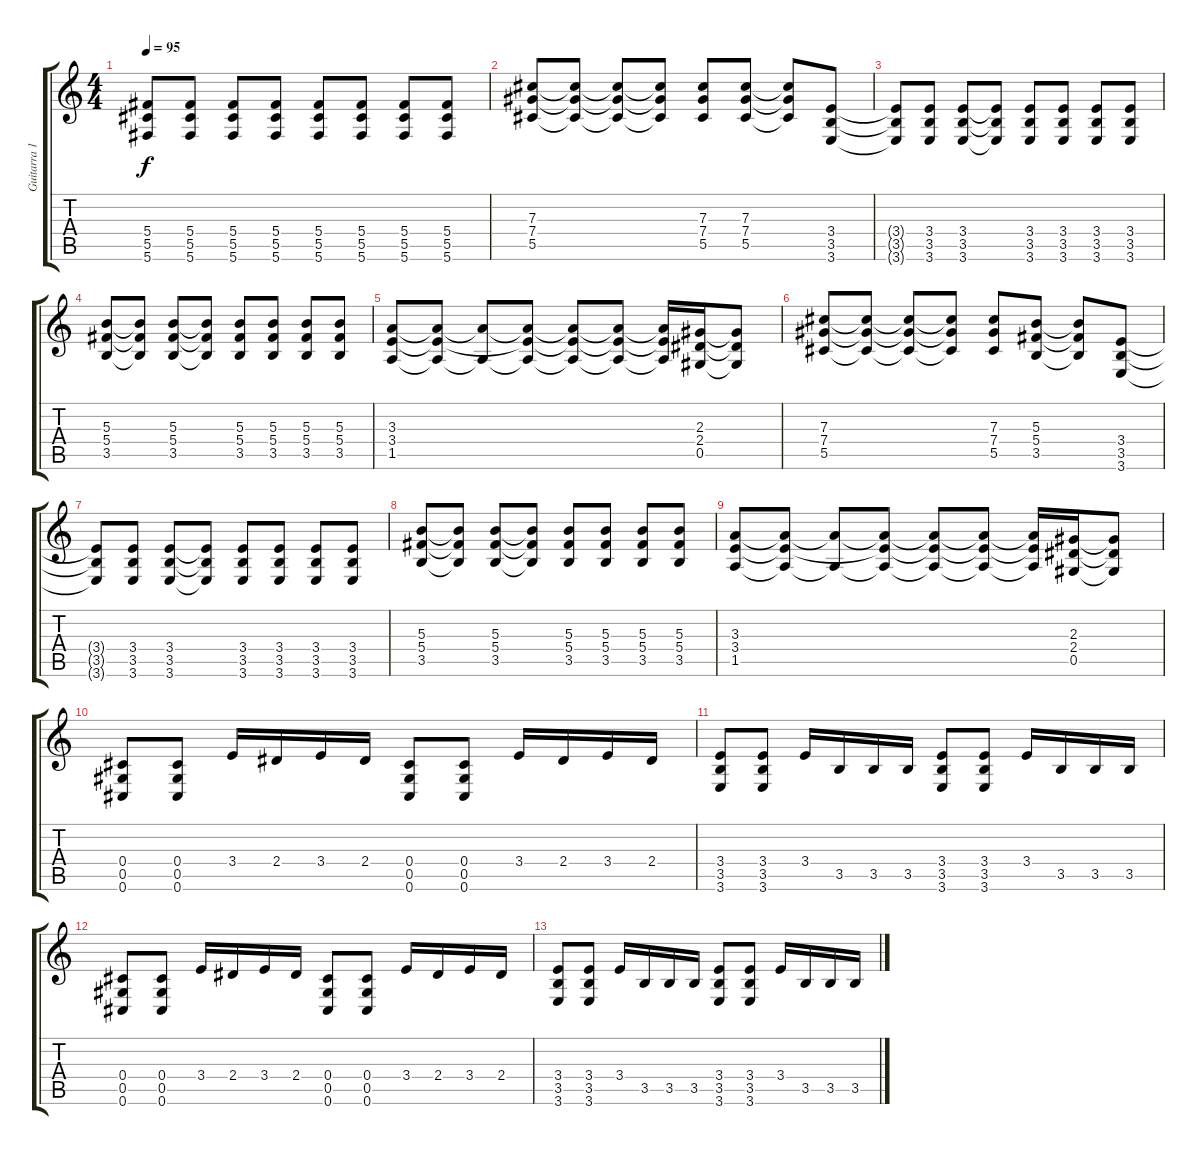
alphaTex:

\track ("Guitarra 1" "Guitarra 1") {instrument distortionguitar}
\staff {score tabs}
\tuning (Eb4 Bb3 Gb3 Db3 Ab2 Db2) {hide}
\ts (4 4)
\tempo 95
\clef g2
\ks c
(5.4 5.5 5.6).8{dy f} (5.4 5.5 5.6).8 (5.4 5.5 5.6).8 (5.4 5.5 5.6).8 (5.4 5.5 5.6).8 (5.4 5.5 5.6).8 (5.4 5.5 5.6).8 (5.4 5.5 5.6).8 |
(7.3 7.4 5.5).8 (7.3{t} 7.4{t} 5.5{t}).8 (7.3{t} 7.4{t} 5.5{t}).8 (7.3{t} 7.4{t} 5.5{t}).8 (7.3 7.4 5.5).8 (7.3 7.4 5.5).8 (7.3{t} 7.4{t} 5.5{t}).8 (3.4 3.5 3.6).8 |
(3.4{t} 3.5{t} 3.6{t}).8 (3.4 3.5 3.6).8 (3.4 3.5 3.6).8 (3.4{t} 3.5{t} 3.6{t}).8 (3.4 3.5 3.6).8 (3.4 3.5 3.6).8 (3.4 3.5 3.6).8 (3.4 3.5 3.6).8 |
(5.3 5.4 3.5).8 (5.3{t} 5.4{t} 3.5{t}).8 (5.3 5.4 3.5).8 (5.3{t} 5.4{t} 3.5{t}).8 (5.3 5.4 3.5).8 (5.3 5.4 3.5).8 (5.3 5.4 3.5).8 (5.3 5.4 3.5).8 |
(3.3 3.4 1.5).8 (3.3{t} 3.4{t} 1.5{t}).8 (3.3{t} 1.5{t}).8 (3.3{t} 3.4{t} 1.5{t}).8 (3.3{t} 3.4{t} 1.5{t}).8 (3.3{t} 3.4{t} 1.5{t}).8 (3.3{t} 3.4{t} 1.5{t}).16 (2.3 2.4 0.5).16 (2.3{t} 2.4{t} 0.5{t}).8 |
(7.3 7.4 5.5).8 (7.3{t} 7.4{t} 5.5{t}).8 (7.3{t} 7.4{t} 5.5{t}).8 (7.3{t} 7.4{t} 5.5{t}).8 (7.3 7.4 5.5).8 (5.3 5.4 3.5).8 (5.3{t} 5.4{t} 3.5{t}).8 (3.4 3.5 3.6).8 |
(3.4{t} 3.5{t} 3.6{t}).8 (3.4 3.5 3.6).8 (3.4 3.5 3.6).8 (3.4{t} 3.5{t} 3.6{t}).8 (3.4 3.5 3.6).8 (3.4 3.5 3.6).8 (3.4 3.5 3.6).8 (3.4 3.5 3.6).8 |
(5.3 5.4 3.5).8 (5.3{t} 5.4{t} 3.5{t}).8 (5.3 5.4 3.5).8 (5.3{t} 5.4{t} 3.5{t}).8 (5.3 5.4 3.5).8 (5.3 5.4 3.5).8 (5.3 5.4 3.5).8 (5.3 5.4 3.5).8 |
(3.3 3.4 1.5).8 (3.3{t} 3.4{t} 1.5{t}).8 (3.3{t} 1.5{t}).8 (3.3{t} 3.4{t} 1.5{t}).8 (3.3{t} 3.4{t} 1.5{t}).8 (3.3{t} 3.4{t} 1.5{t}).8 (3.3{t} 3.4{t} 1.5{t}).16 (2.3 2.4 0.5).16 (2.3{t} 2.4{t} 0.5{t}).8 |
(0.4 0.5 0.6).8 (0.4 0.5 0.6).8 3.4.16 2.4.16 3.4.16 2.4.16 (0.4 0.5 0.6).8 (0.4 0.5 0.6).8 3.4.16 2.4.16 3.4.16 2.4.16 |
(3.4 3.5 3.6).8 (3.4 3.5 3.6).8 3.4.16 3.5.16 3.5.16 3.5.16 (3.4 3.5 3.6).8 (3.4 3.5 3.6).8 3.4.16 3.5.16 3.5.16 3.5.16 |
(0.4 0.5 0.6).8 (0.4 0.5 0.6).8 3.4.16 2.4.16 3.4.16 2.4.16 (0.4 0.5 0.6).8 (0.4 0.5 0.6).8 3.4.16 2.4.16 3.4.16 2.4.16 |
(3.4 3.5 3.6).8 (3.4 3.5 3.6).8 3.4.16 3.5.16 3.5.16 3.5.16 (3.4 3.5 3.6).8 (3.4 3.5 3.6).8 3.4.16 3.5.16 3.5.16 3.5.16
